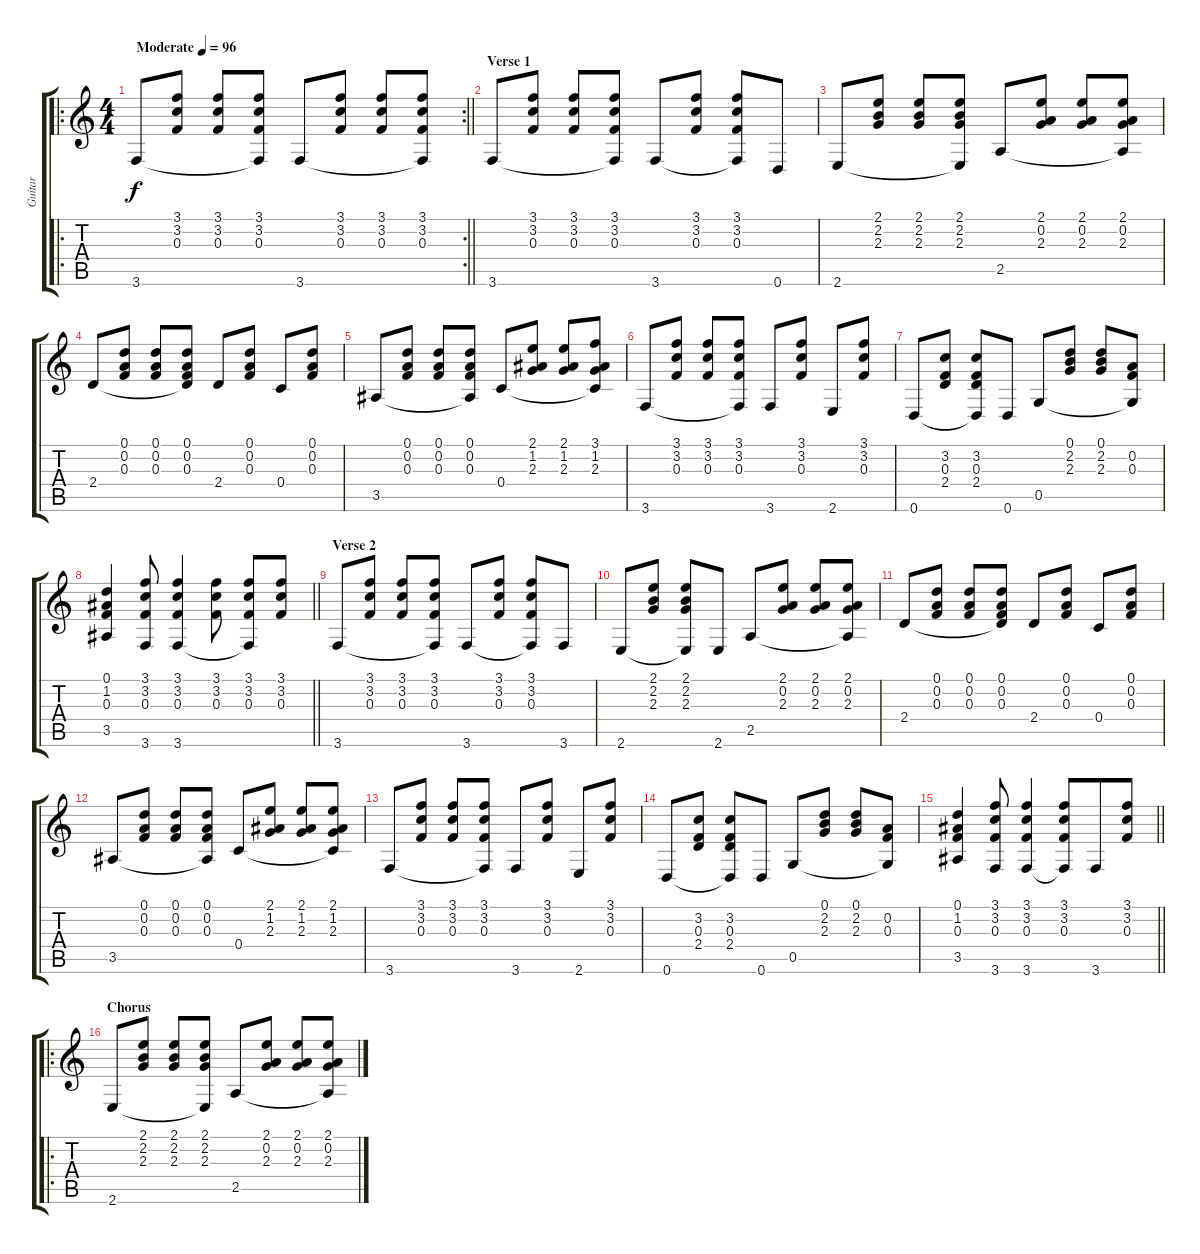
\track ("Guitar" "Guitar") {instrument acousticguitarnylon}
\staff {score tabs}
\tuning (D4 A3 F3 C3 G2 D2) {hide}
\ro
\rc 2
\ts (4 4)
\tempo (96 "Moderate")
\clef g2
\barLineRight lightlight
\ks c
3.6.8{dy f instrument acousticguitarnylon} (3.1 3.2 0.3).8 (3.1 3.2 0.3).8 (3.1 3.2 0.3 3.6{t}).8 3.6.8 (3.1 3.2 0.3).8 (3.1 3.2 0.3).8 (3.1 3.2 0.3 3.6{t}).8 |
\section ("" "Verse 1")
3.6.8 (3.1 3.2 0.3).8 (3.1 3.2 0.3).8 (3.1 3.2 0.3 3.6{t}).8 3.6.8 (3.1 3.2 0.3).8 (3.1 3.2 0.3 3.6{t}).8 0.6.8 |
2.6.8 (2.1 2.2 2.3).8 (2.1 2.2 2.3).8 (2.1 2.2 2.3 2.6{t}).8 2.5.8 (2.1 0.2 2.3).8 (2.1 0.2 2.3).8 (2.1 0.2 2.3 2.5{t}).8 |
2.4.8 (0.1 0.2 0.3).8 (0.1 0.2 0.3).8 (0.1 0.2 0.3 2.4{t}).8 2.4.8 (0.1 0.2 0.3).8 0.4.8 (0.1 0.2 0.3).8 |
3.5.8 (0.1 0.2 0.3).8 (0.1 0.2 0.3).8 (0.1 0.2 0.3 3.5{t}).8 0.4.8 (2.1 1.2 2.3).8 (2.1 1.2 2.3).8 (3.1 1.2 2.3 0.4{t}).8 |
3.6.8 (3.1 3.2 0.3).8 (3.1 3.2 0.3).8 (3.1 3.2 0.3 3.6{t}).8 3.6.8 (3.1 3.2 0.3).8 2.6.8 (3.1 3.2 0.3).8 |
0.6.8 (3.2 0.3 2.4).8 (3.2 0.3 2.4 0.6{t}).8 0.6.8 0.5.8 (0.1 2.2 2.3).8 (0.1 2.2 2.3).8 (0.2 0.3 0.5{t}).8 |
\barLineRight lightlight
(0.1 1.2 0.3 3.5).4 (3.1 3.2 0.3 3.6).8 (3.1 3.2 0.3 3.6).4 (3.1 3.2 0.3).8 (3.1 3.2 0.3 3.6{t}).8 (3.1 3.2 0.3).8 |
\section ("" "Verse 2")
3.6.8 (3.1 3.2 0.3).8 (3.1 3.2 0.3).8 (3.1 3.2 0.3 3.6{t}).8 3.6.8 (3.1 3.2 0.3).8 (3.1 3.2 0.3 3.6{t}).8 3.6.8 |
2.6.8 (2.1 2.2 2.3).8 (2.1 2.2 2.3 2.6{t}).8 2.6.8 2.5.8 (2.1 0.2 2.3).8 (2.1 0.2 2.3).8 (2.1 0.2 2.3 2.5{t}).8 |
2.4.8 (0.1 0.2 0.3).8 (0.1 0.2 0.3).8 (0.1 0.2 0.3 2.4{t}).8 2.4.8 (0.1 0.2 0.3).8 0.4.8 (0.1 0.2 0.3).8 |
3.5.8 (0.1 0.2 0.3).8 (0.1 0.2 0.3).8 (0.1 0.2 0.3 3.5{t}).8 0.4.8 (2.1 1.2 2.3).8 (2.1 1.2 2.3).8 (2.1 1.2 2.3 0.4{t}).8 |
3.6.8 (3.1 3.2 0.3).8 (3.1 3.2 0.3).8 (3.1 3.2 0.3 3.6{t}).8 3.6.8 (3.1 3.2 0.3).8 2.6.8 (3.1 3.2 0.3).8 |
0.6.8 (3.2 0.3 2.4).8 (3.2 0.3 2.4 0.6{t}).8 0.6.8 0.5.8 (0.1 2.2 2.3).8 (0.1 2.2 2.3).8 (0.2 0.3 0.5{t}).8 |
\barLineRight lightlight
(0.1 1.2 0.3 3.5).4 (3.1 3.2 0.3 3.6).8 (3.1 3.2 0.3 3.6).4 (3.1 3.2 0.3 3.6{t}).8{beam merge} 3.6.8 (3.1 3.2 0.3).8 |
\ro
\section ("" "Chorus")
2.6.8 (2.1 2.2 2.3).8 (2.1 2.2 2.3).8 (2.1 2.2 2.3 2.6{t}).8 2.5.8 (2.1 0.2 2.3).8 (2.1 0.2 2.3).8 (2.1 0.2 2.3 2.5{t}).8
